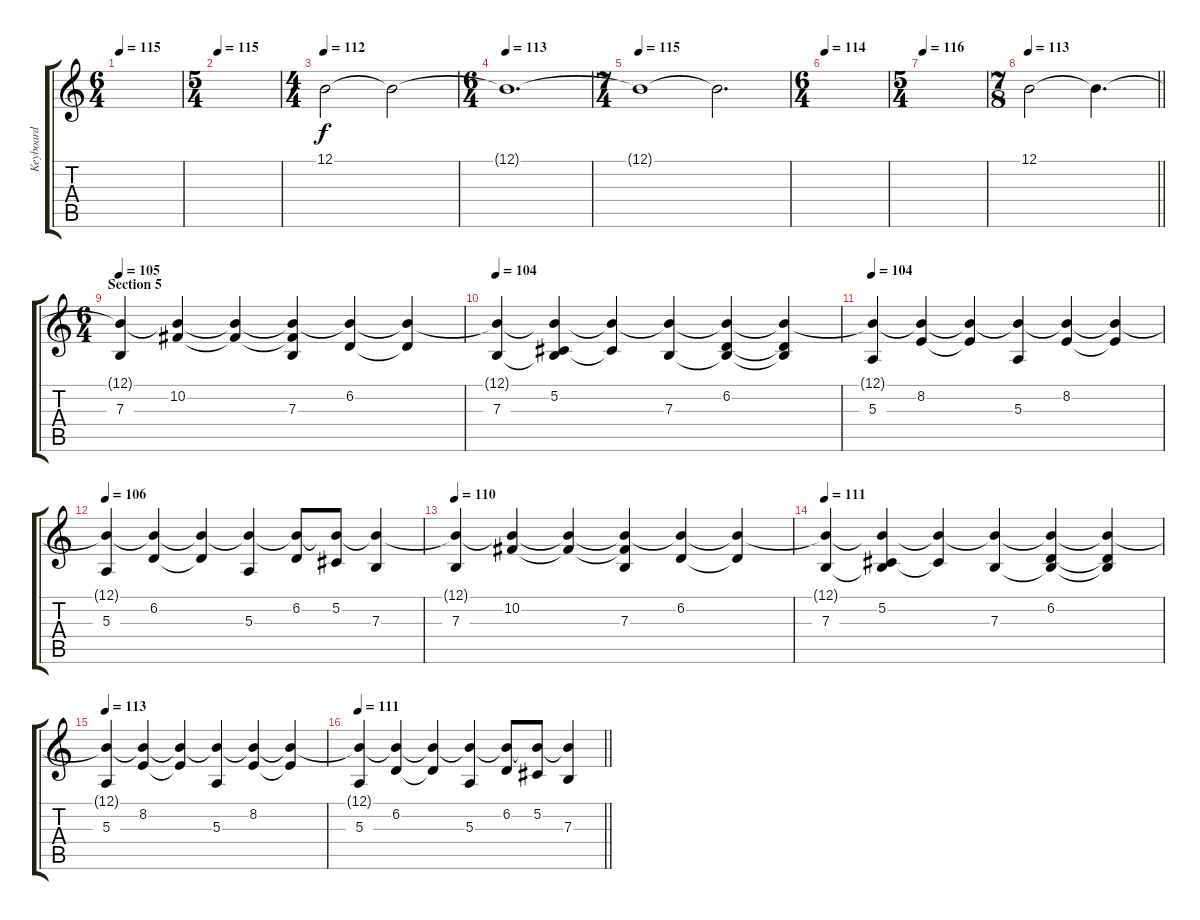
\track ("Keyboard" "Keyboard") {instrument pad2warm}
\staff {score tabs}
\tuning (B3 Ab3 E3 B2 Gb2 B1) {hide}
\ts (6 4)
\tempo 115
\clef g2
\ks c
|
\ts (5 4)
\tempo 115
|
\ts (4 4)
\tempo 112
12.1.2 12.1{t}.2{volume 0} |
\ts (6 4)
\tempo 113
12.1{t}.1{d} |
\ts (7 4)
\tempo 115
12.1{t}.1 12.1{t}.2{d} |
\ts (6 4)
\tempo 114
|
\ts (5 4)
\tempo 116
|
\ts (7 8)
\tempo 113
\barLineRight lightlight
12.1.2{volume 10} 12.1{t}.4{d} |
\ts (6 4)
\section ("" "Section 5")
\tempo 105
(12.1{t} 7.3).4 (12.1{t} 10.2).4 (12.1{t} 10.2{t}).4 (12.1{t} 10.2{t} 7.3).4 (12.1{t} 6.2).4 (12.1{t} 6.2{t}).4 |
\tempo 104
(12.1{t} 7.3).4 (12.1{t} 5.2 7.3{t}).4 (12.1{t} 5.2{t}).4 (12.1{t} 7.3).4 (12.1{t} 6.2 7.3{t}).4 (12.1{t} 6.2{t} 7.3{t}).4 |
\tempo 104
(12.1{t} 5.3).4 (12.1{t} 8.2).4 (12.1{t} 8.2{t}).4 (12.1{t} 5.3).4 (12.1{t} 8.2).4 (12.1{t} 8.2{t}).4 |
\tempo 106
(12.1{t} 5.3).4 (12.1{t} 6.2).4 (12.1{t} 6.2{t}).4 (12.1{t} 5.3).4 (12.1{t} 6.2).8 (12.1{t} 5.2).8 (12.1{t} 7.3).4 |
\tempo 110
(12.1{t} 7.3).4 (12.1{t} 10.2).4 (12.1{t} 10.2{t}).4 (12.1{t} 10.2{t} 7.3).4 (12.1{t} 6.2).4 (12.1{t} 6.2{t}).4 |
\tempo 111
(12.1{t} 7.3).4 (12.1{t} 5.2 7.3{t}).4 (12.1{t} 5.2{t}).4 (12.1{t} 7.3).4 (12.1{t} 6.2 7.3{t}).4 (12.1{t} 6.2{t} 7.3{t}).4 |
\tempo 113
(12.1{t} 5.3).4 (12.1{t} 8.2).4 (12.1{t} 8.2{t}).4 (12.1{t} 5.3).4 (12.1{t} 8.2).4 (12.1{t} 8.2{t}).4 |
\tempo 111
\barLineRight lightlight
(12.1{t} 5.3).4 (12.1{t} 6.2).4 (12.1{t} 6.2{t}).4 (12.1{t} 5.3).4 (12.1{t} 6.2).8 (12.1{t} 5.2).8 (12.1{t} 7.3).4
